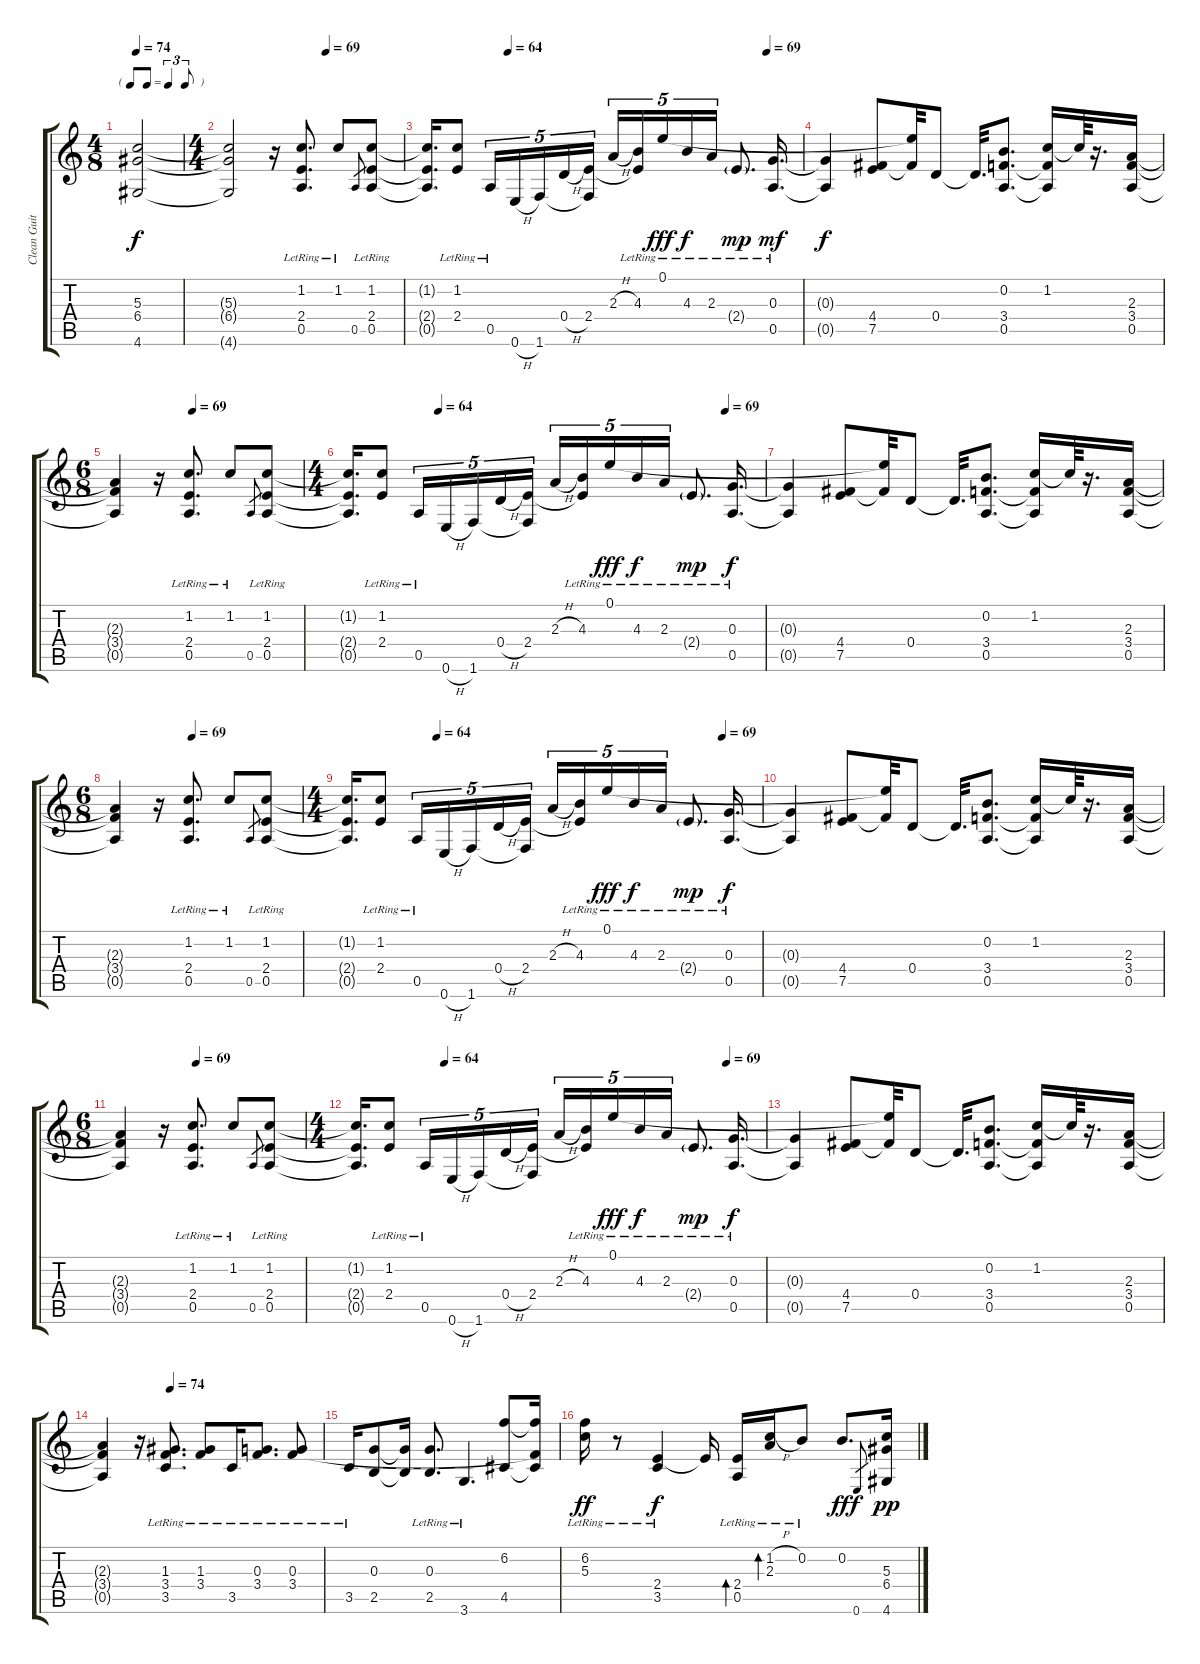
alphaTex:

\track ("Clean Guitar" "Clean Guit") {instrument electricguitarjazz}
\staff {score tabs}
\tuning (E4 B3 G3 D3 A2 E2) {hide}
\ts (4 8)
\tf triplet8th
\tempo 74
\clef g2
\ks c
(5.3{t} 6.4{t} 4.6{t}).2{dy f} |
\ts (4 4)
\tempo (69 0.5625)
(5.3{t} 6.4{t} 4.6{t}).2 r.16 (1.2{lr} 2.4{lr} 0.5{lr}).8{d volume 9} 1.2{lr}.8{volume 11} 0.5.8{gr} (1.2{lr} 2.4{lr} 0.5{lr}).8{volume 12} |
\tempo (64 0.21875)
\tempo (69 0.90625)
(1.2{t} 2.4{t} 0.5{t}).16{d} (1.2{lr} 2.4{lr}).8{volume 13} 0.5{lr}.16{tu (5 4) volume 15} 0.6{h}.16{tu (5 4)} 1.6.16{tu (5 4)} 0.4{h}.16{tu (5 4)} (2.4 1.6{t}).16{tu (5 4)} 2.3{h}.16{tu (5 4)} (4.3{lr} 2.4{t}).16{tu (5 4)} 0.1{lr}.16{tu (5 4) dy fff} 4.3{lr}.16{tu (5 4) dy f} 2.3{lr}.16{tu (5 4)} 2.4{g lr}.8{d dy mp} (0.3{lr} 0.5{lr}).16{d dy mf volume 16} |
(0.3{t} 0.5{t}).4{dy f} (4.4 7.5).8 (0.1{t} 4.4{t}).32 0.4.8 0.4{t}.32{d} (0.2 3.4 0.5).8{d} (1.2 3.4{t} 0.5{t}).16 1.2{t}.64 r.16{d} (2.3 3.4 0.5).16 |
\ts (6 8)
\tempo (69 0.4166666666666667)
(2.3{t} 3.4{t} 0.5{t}).4 r.16 (1.2{lr} 2.4{lr} 0.5{lr}).8{d} 1.2{lr}.8 0.5.8{gr} (1.2{lr} 2.4{lr} 0.5{lr}).8 |
\ts (4 4)
\tempo (64 0.21875)
\tempo (69 0.90625)
(1.2{t} 2.4{t} 0.5{t}).16{d} (1.2{lr} 2.4{lr}).8 0.5{lr}.16{tu (5 4)} 0.6{h}.16{tu (5 4)} 1.6.16{tu (5 4)} 0.4{h}.16{tu (5 4)} (2.4 1.6{t}).16{tu (5 4)} 2.3{h}.16{tu (5 4)} (4.3{lr} 2.4{t}).16{tu (5 4)} 0.1{lr}.16{tu (5 4) dy fff} 4.3{lr}.16{tu (5 4) dy f} 2.3{lr}.16{tu (5 4)} 2.4{g lr}.8{d dy mp} (0.3{lr} 0.5{lr}).16{d dy f} |
(0.3{t} 0.5{t}).4 (4.4 7.5).8 (0.1{t} 4.4{t}).32 0.4.8 0.4{t}.32{d} (0.2 3.4 0.5).8{d} (1.2 3.4{t} 0.5{t}).16 1.2{t}.64 r.16{d} (2.3 3.4 0.5).16 |
\ts (6 8)
\tempo (69 0.4166666666666667)
(2.3{t} 3.4{t} 0.5{t}).4 r.16 (1.2{lr} 2.4{lr} 0.5{lr}).8{d} 1.2{lr}.8 0.5.8{gr} (1.2{lr} 2.4{lr} 0.5{lr}).8 |
\ts (4 4)
\tempo (64 0.21875)
\tempo (69 0.90625)
(1.2{t} 2.4{t} 0.5{t}).16{d} (1.2{lr} 2.4{lr}).8 0.5{lr}.16{tu (5 4)} 0.6{h}.16{tu (5 4)} 1.6.16{tu (5 4)} 0.4{h}.16{tu (5 4)} (2.4 1.6{t}).16{tu (5 4)} 2.3{h}.16{tu (5 4)} (4.3{lr} 2.4{t}).16{tu (5 4)} 0.1{lr}.16{tu (5 4) dy fff} 4.3{lr}.16{tu (5 4) dy f} 2.3{lr}.16{tu (5 4)} 2.4{g lr}.8{d dy mp} (0.3{lr} 0.5{lr}).16{d dy f} |
(0.3{t} 0.5{t}).4 (4.4 7.5).8 (0.1{t} 4.4{t}).32 0.4.8 0.4{t}.32{d} (0.2 3.4 0.5).8{d} (1.2 3.4{t} 0.5{t}).16 1.2{t}.64 r.16{d} (2.3 3.4 0.5).16 |
\ts (6 8)
\tempo (69 0.4166666666666667)
(2.3{t} 3.4{t} 0.5{t}).4 r.16 (1.2{lr} 2.4{lr} 0.5{lr}).8{d} 1.2{lr}.8 0.5.8{gr} (1.2{lr} 2.4{lr} 0.5{lr}).8 |
\ts (4 4)
\tempo (64 0.21875)
\tempo (69 0.90625)
(1.2{t} 2.4{t} 0.5{t}).16{d} (1.2{lr} 2.4{lr}).8 0.5{lr}.16{tu (5 4)} 0.6{h}.16{tu (5 4)} 1.6.16{tu (5 4)} 0.4{h}.16{tu (5 4)} (2.4 1.6{t}).16{tu (5 4)} 2.3{h}.16{tu (5 4)} (4.3{lr} 2.4{t}).16{tu (5 4)} 0.1{lr}.16{tu (5 4) dy fff} 4.3{lr}.16{tu (5 4) dy f} 2.3{lr}.16{tu (5 4)} 2.4{g lr}.8{d dy mp} (0.3{lr} 0.5{lr}).16{d dy f} |
(0.3{t} 0.5{t}).4 (4.4 7.5).8 (0.1{t} 4.4{t}).32 0.4.8 0.4{t}.32{d} (0.2 3.4 0.5).8{d} (1.2 3.4{t} 0.5{t}).16 1.2{t}.64 r.16{d} (2.3 3.4 0.5).16 |
\tempo (74 0.3125)
(2.3{t} 3.4{t} 0.5{t}).4 r.16 (1.3{lr} 3.4{lr} 3.5{lr}).8{d} (1.3{lr} 3.4{lr}).8 3.5{lr}.16 (0.3{lr} 3.4{lr}).8{d} (0.3{lr} 3.4{lr}).8 |
3.5{lr}.16 (0.3 2.5).8 (0.3{t} 2.5{t}).16 (0.3{lr} 2.5{lr}).8{d} 3.6{lr}.4{d} (6.2 4.5).8 (6.2{t} 3.4{t} 4.5{t}).16 |
(6.2{lr} 5.3{lr}).16{dy ff} r.8 (2.4 3.5{lr}).4{dy f} 2.4{t}.16 (2.4{lr} 0.5{lr}).16{bd 480} (1.2{h} 2.3{lr}).16{bd 480} 0.2{lr}.8 0.2.8{d dy ff} 0.6.8{gr dy f} (5.3 6.4 4.6).16{dy pp}
